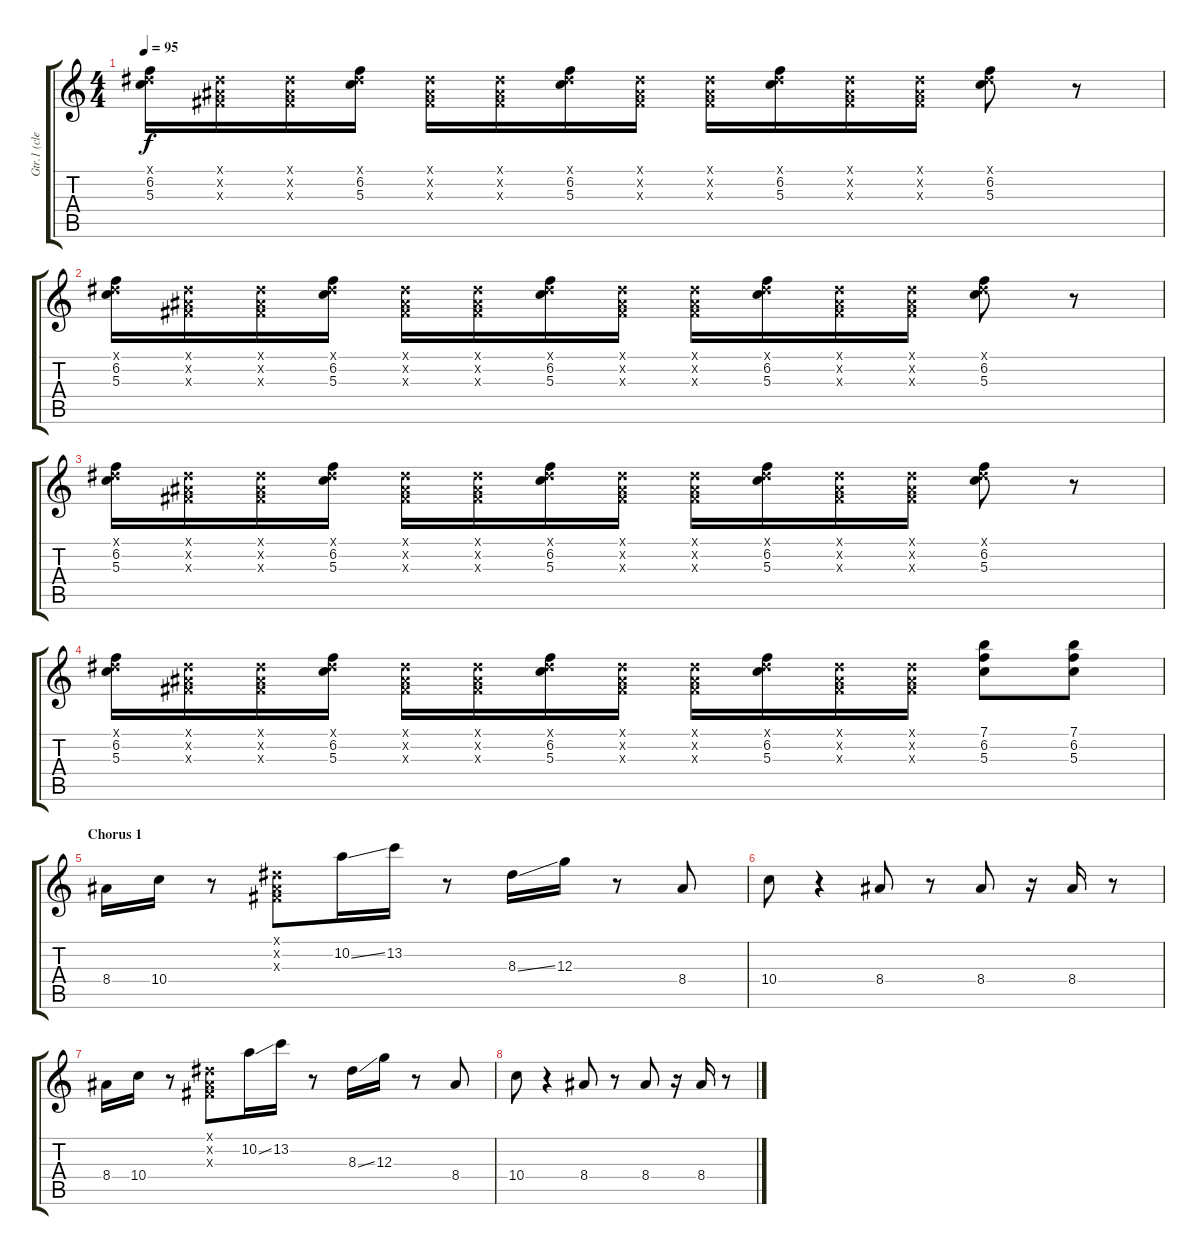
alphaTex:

\track ("Gtr.1 (clean)" "Gtr.1 (cle") {instrument electricguitarclean}
\staff {score tabs}
\tuning (E4 B3 G3 D3 A2 E2) {hide}
\ts (4 4)
\tempo 95
\clef g2
\ks c
(-1.1{x} 6.2 5.3).16{dy f} (-1.1{x} -1.2{x} -1.3{x}).16 (-1.1{x} -1.2{x} -1.3{x}).16 (-1.1{x} 6.2 5.3).16 (-1.1{x} -1.2{x} -1.3{x}).16 (-1.1{x} -1.2{x} -1.3{x}).16 (-1.1{x} 6.2 5.3).16 (-1.1{x} -1.2{x} -1.3{x}).16 (-1.1{x} -1.2{x} -1.3{x}).16 (-1.1{x} 6.2 5.3).16 (-1.1{x} -1.2{x} -1.3{x}).16 (-1.1{x} -1.2{x} -1.3{x}).16 (-1.1{x} 6.2 5.3).8 r.8 |
(-1.1{x} 6.2 5.3).16 (-1.1{x} -1.2{x} -1.3{x}).16 (-1.1{x} -1.2{x} -1.3{x}).16 (-1.1{x} 6.2 5.3).16 (-1.1{x} -1.2{x} -1.3{x}).16 (-1.1{x} -1.2{x} -1.3{x}).16 (-1.1{x} 6.2 5.3).16 (-1.1{x} -1.2{x} -1.3{x}).16 (-1.1{x} -1.2{x} -1.3{x}).16 (-1.1{x} 6.2 5.3).16 (-1.1{x} -1.2{x} -1.3{x}).16 (-1.1{x} -1.2{x} -1.3{x}).16 (-1.1{x} 6.2 5.3).8 r.8 |
(-1.1{x} 6.2 5.3).16 (-1.1{x} -1.2{x} -1.3{x}).16 (-1.1{x} -1.2{x} -1.3{x}).16 (-1.1{x} 6.2 5.3).16 (-1.1{x} -1.2{x} -1.3{x}).16 (-1.1{x} -1.2{x} -1.3{x}).16 (-1.1{x} 6.2 5.3).16 (-1.1{x} -1.2{x} -1.3{x}).16 (-1.1{x} -1.2{x} -1.3{x}).16 (-1.1{x} 6.2 5.3).16 (-1.1{x} -1.2{x} -1.3{x}).16 (-1.1{x} -1.2{x} -1.3{x}).16 (-1.1{x} 6.2 5.3).8 r.8 |
(-1.1{x} 6.2 5.3).16 (-1.1{x} -1.2{x} -1.3{x}).16 (-1.1{x} -1.2{x} -1.3{x}).16 (-1.1{x} 6.2 5.3).16 (-1.1{x} -1.2{x} -1.3{x}).16 (-1.1{x} -1.2{x} -1.3{x}).16 (-1.1{x} 6.2 5.3).16 (-1.1{x} -1.2{x} -1.3{x}).16 (-1.1{x} -1.2{x} -1.3{x}).16 (-1.1{x} 6.2 5.3).16 (-1.1{x} -1.2{x} -1.3{x}).16 (-1.1{x} -1.2{x} -1.3{x}).16 (7.1 6.2 5.3).8 (7.1 6.2 5.3).8 |
\section ("" "Chorus 1")
8.4.16 10.4.16 r.8 (-1.1{x} -1.2{x} -1.3{x}).8 10.2{ss}.16 13.2.16 r.8 8.3{ss}.16 12.3.16 r.8 8.4.8 |
10.4.8 r.4 8.4.8 r.8 8.4.8 r.16 8.4.16 r.8 |
8.4.16 10.4.16 r.8 (-1.1{x} -1.2{x} -1.3{x}).8 10.2{ss}.16 13.2.16 r.8 8.3{ss}.16 12.3.16 r.8 8.4.8 |
10.4.8 r.4 8.4.8 r.8 8.4.8 r.16 8.4.16 r.8
